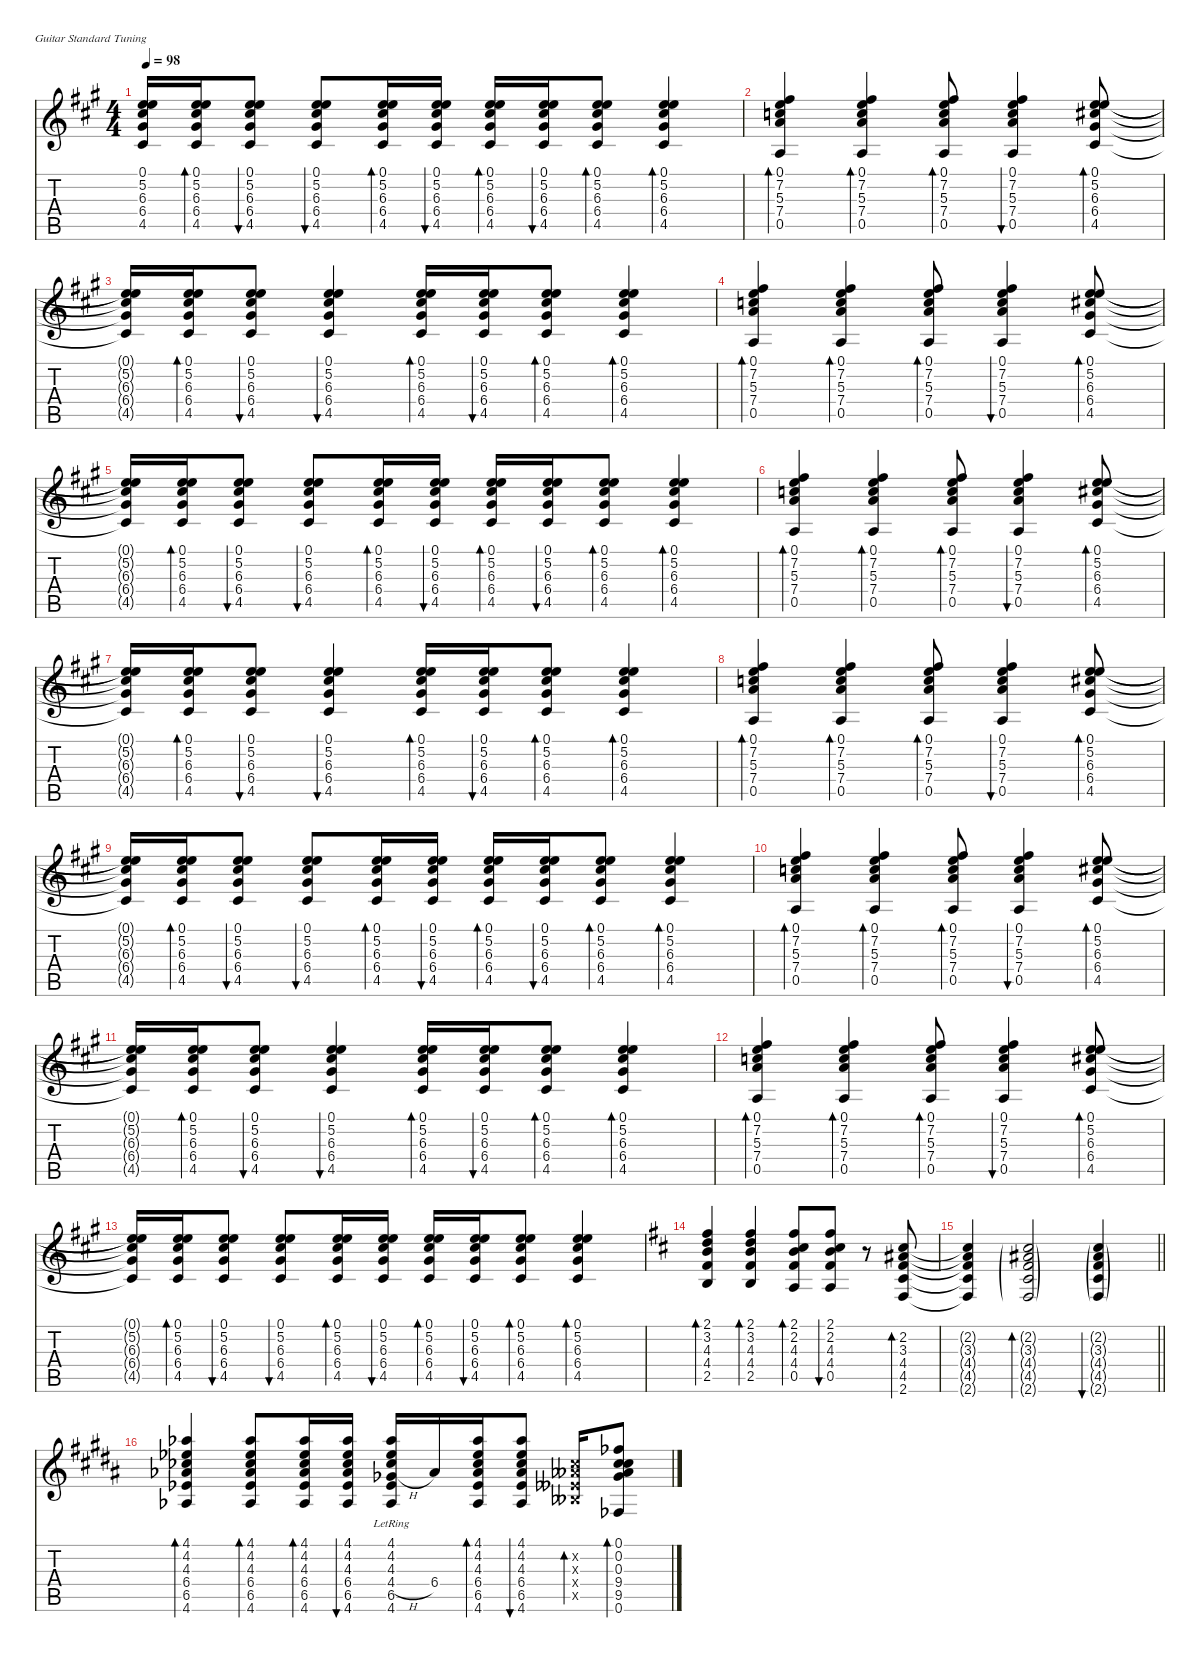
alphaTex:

\defaultSystemsLayout 4
\hideDynamics
\bracketExtendMode nobrackets
\singleTrackTrackNamePolicy hidden
\multiTrackTrackNamePolicy hidden
\firstSystemTrackNameMode fullname
\otherSystemsTrackNameOrientation horizontal
\track ("Clean Guitar 2" "n.guit.") {mute instrument acousticguitarnylon}
\staff {score tabs}
\tuning (E4 B3 G3 D3 A2 E2)
\ts (4 4)
\tempo 98
\clef g2
\ks f#minor
(0.1{t acc forcenatural} 5.2{t acc forcenatural} 6.3{t acc #} 6.4{t acc #} 4.5{t acc #}).16{dy f} (0.1{acc forcenatural} 5.2{acc forcenatural} 6.3{acc #} 6.4{acc #} 4.5{acc #}).16{bd 30} (0.1{acc forcenatural} 5.2{acc forcenatural} 6.3{acc #} 6.4{acc #} 4.5{acc #}).8{bu 30} (0.1{acc forcenatural} 5.2{acc forcenatural} 6.3{acc #} 6.4{acc #} 4.5{acc #}).8{bu 60} (0.1{acc forcenatural} 5.2{acc forcenatural} 6.3{acc #} 6.4{acc #} 4.5{acc #}).16{bd 30} (0.1{acc forcenatural} 5.2{acc forcenatural} 6.3{acc #} 6.4{acc #} 4.5{acc #}).16{bu 30} (0.1{acc forcenatural} 5.2{acc forcenatural} 6.3{acc #} 6.4{acc #} 4.5{acc #}).16{bd 30} (0.1{acc forcenatural} 5.2{acc forcenatural} 6.3{acc #} 6.4{acc #} 4.5{acc #}).16{bu 30} (0.1{acc forcenatural} 5.2{acc forcenatural} 6.3{acc #} 6.4{acc #} 4.5{acc #}).8{bd 60} (0.1{acc forcenatural} 5.2{acc forcenatural} 6.3{acc #} 6.4{acc #} 4.5{acc #}).4{bd 60} |
(0.1{acc forcenatural} 7.2{acc #} 5.3{acc forcenatural} 7.4{acc forcenatural} 0.5{acc forcenatural}).4{bd 120} (0.1{acc forcenatural} 7.2{acc #} 5.3{acc forcenatural} 7.4{acc forcenatural} 0.5{acc forcenatural}).4{bd 60} (0.1{acc forcenatural} 7.2{acc #} 5.3{acc forcenatural} 7.4{acc forcenatural} 0.5{acc forcenatural}).8{bd 60} (0.1{acc forcenatural} 7.2{acc #} 5.3{acc forcenatural} 7.4{acc forcenatural} 0.5{acc forcenatural}).4{bu 60} (0.1{acc forcenatural} 5.2{acc forcenatural} 6.3{acc #} 6.4{acc #} 4.5{acc #}).8{bd 60} |
(0.1{t acc forcenatural} 5.2{t acc forcenatural} 6.3{t acc #} 6.4{t acc #} 4.5{t acc #}).16 (0.1{acc forcenatural} 5.2{acc forcenatural} 6.3{acc #} 6.4{acc #} 4.5{acc #}).16{bd 30} (0.1{acc forcenatural} 5.2{acc forcenatural} 6.3{acc #} 6.4{acc #} 4.5{acc #}).8{bu 30} (0.1{acc forcenatural} 5.2{acc forcenatural} 6.3{acc #} 6.4{acc #} 4.5{acc #}).4{bu 60} (0.1{acc forcenatural} 5.2{acc forcenatural} 6.3{acc #} 6.4{acc #} 4.5{acc #}).16{bd 30} (0.1{acc forcenatural} 5.2{acc forcenatural} 6.3{acc #} 6.4{acc #} 4.5{acc #}).16{bu 30} (0.1{acc forcenatural} 5.2{acc forcenatural} 6.3{acc #} 6.4{acc #} 4.5{acc #}).8{bd 60} (0.1{acc forcenatural} 5.2{acc forcenatural} 6.3{acc #} 6.4{acc #} 4.5{acc #}).4{bd 60} |
(0.1{acc forcenatural} 7.2{acc #} 5.3{acc forcenatural} 7.4{acc forcenatural} 0.5{acc forcenatural}).4{bd 120} (0.1{acc forcenatural} 7.2{acc #} 5.3{acc forcenatural} 7.4{acc forcenatural} 0.5{acc forcenatural}).4{bd 60} (0.1{acc forcenatural} 7.2{acc #} 5.3{acc forcenatural} 7.4{acc forcenatural} 0.5{acc forcenatural}).8{bd 60} (0.1{acc forcenatural} 7.2{acc #} 5.3{acc forcenatural} 7.4{acc forcenatural} 0.5{acc forcenatural}).4{bu 60} (0.1{acc forcenatural} 5.2{acc forcenatural} 6.3{acc #} 6.4{acc #} 4.5{acc #}).8{bd 60} |
(0.1{t acc forcenatural} 5.2{t acc forcenatural} 6.3{t acc #} 6.4{t acc #} 4.5{t acc #}).16 (0.1{acc forcenatural} 5.2{acc forcenatural} 6.3{acc #} 6.4{acc #} 4.5{acc #}).16{bd 30} (0.1{acc forcenatural} 5.2{acc forcenatural} 6.3{acc #} 6.4{acc #} 4.5{acc #}).8{bu 30} (0.1{acc forcenatural} 5.2{acc forcenatural} 6.3{acc #} 6.4{acc #} 4.5{acc #}).8{bu 60} (0.1{acc forcenatural} 5.2{acc forcenatural} 6.3{acc #} 6.4{acc #} 4.5{acc #}).16{bd 30} (0.1{acc forcenatural} 5.2{acc forcenatural} 6.3{acc #} 6.4{acc #} 4.5{acc #}).16{bu 30} (0.1{acc forcenatural} 5.2{acc forcenatural} 6.3{acc #} 6.4{acc #} 4.5{acc #}).16{bd 30} (0.1{acc forcenatural} 5.2{acc forcenatural} 6.3{acc #} 6.4{acc #} 4.5{acc #}).16{bu 30} (0.1{acc forcenatural} 5.2{acc forcenatural} 6.3{acc #} 6.4{acc #} 4.5{acc #}).8{bd 60} (0.1{acc forcenatural} 5.2{acc forcenatural} 6.3{acc #} 6.4{acc #} 4.5{acc #}).4{bd 60} |
(0.1{acc forcenatural} 7.2{acc #} 5.3{acc forcenatural} 7.4{acc forcenatural} 0.5{acc forcenatural}).4{bd 120} (0.1{acc forcenatural} 7.2{acc #} 5.3{acc forcenatural} 7.4{acc forcenatural} 0.5{acc forcenatural}).4{bd 60} (0.1{acc forcenatural} 7.2{acc #} 5.3{acc forcenatural} 7.4{acc forcenatural} 0.5{acc forcenatural}).8{bd 60} (0.1{acc forcenatural} 7.2{acc #} 5.3{acc forcenatural} 7.4{acc forcenatural} 0.5{acc forcenatural}).4{bu 60} (0.1{acc forcenatural} 5.2{acc forcenatural} 6.3{acc #} 6.4{acc #} 4.5{acc #}).8{bd 60} |
(0.1{t acc forcenatural} 5.2{t acc forcenatural} 6.3{t acc #} 6.4{t acc #} 4.5{t acc #}).16 (0.1{acc forcenatural} 5.2{acc forcenatural} 6.3{acc #} 6.4{acc #} 4.5{acc #}).16{bd 30} (0.1{acc forcenatural} 5.2{acc forcenatural} 6.3{acc #} 6.4{acc #} 4.5{acc #}).8{bu 30} (0.1{acc forcenatural} 5.2{acc forcenatural} 6.3{acc #} 6.4{acc #} 4.5{acc #}).4{bu 60} (0.1{acc forcenatural} 5.2{acc forcenatural} 6.3{acc #} 6.4{acc #} 4.5{acc #}).16{bd 30} (0.1{acc forcenatural} 5.2{acc forcenatural} 6.3{acc #} 6.4{acc #} 4.5{acc #}).16{bu 30} (0.1{acc forcenatural} 5.2{acc forcenatural} 6.3{acc #} 6.4{acc #} 4.5{acc #}).8{bd 60} (0.1{acc forcenatural} 5.2{acc forcenatural} 6.3{acc #} 6.4{acc #} 4.5{acc #}).4{bd 60} |
(0.1{acc forcenatural} 7.2{acc #} 5.3{acc forcenatural} 7.4{acc forcenatural} 0.5{acc forcenatural}).4{bd 120} (0.1{acc forcenatural} 7.2{acc #} 5.3{acc forcenatural} 7.4{acc forcenatural} 0.5{acc forcenatural}).4{bd 60} (0.1{acc forcenatural} 7.2{acc #} 5.3{acc forcenatural} 7.4{acc forcenatural} 0.5{acc forcenatural}).8{bd 60} (0.1{acc forcenatural} 7.2{acc #} 5.3{acc forcenatural} 7.4{acc forcenatural} 0.5{acc forcenatural}).4{bu 60} (0.1{acc forcenatural} 5.2{acc forcenatural} 6.3{acc #} 6.4{acc #} 4.5{acc #}).8{bd 60} |
(0.1{t acc forcenatural} 5.2{t acc forcenatural} 6.3{t acc #} 6.4{t acc #} 4.5{t acc #}).16 (0.1{acc forcenatural} 5.2{acc forcenatural} 6.3{acc #} 6.4{acc #} 4.5{acc #}).16{bd 30} (0.1{acc forcenatural} 5.2{acc forcenatural} 6.3{acc #} 6.4{acc #} 4.5{acc #}).8{bu 30} (0.1{acc forcenatural} 5.2{acc forcenatural} 6.3{acc #} 6.4{acc #} 4.5{acc #}).8{bu 60} (0.1{acc forcenatural} 5.2{acc forcenatural} 6.3{acc #} 6.4{acc #} 4.5{acc #}).16{bd 30} (0.1{acc forcenatural} 5.2{acc forcenatural} 6.3{acc #} 6.4{acc #} 4.5{acc #}).16{bu 30} (0.1{acc forcenatural} 5.2{acc forcenatural} 6.3{acc #} 6.4{acc #} 4.5{acc #}).16{bd 30} (0.1{acc forcenatural} 5.2{acc forcenatural} 6.3{acc #} 6.4{acc #} 4.5{acc #}).16{bu 30} (0.1{acc forcenatural} 5.2{acc forcenatural} 6.3{acc #} 6.4{acc #} 4.5{acc #}).8{bd 60} (0.1{acc forcenatural} 5.2{acc forcenatural} 6.3{acc #} 6.4{acc #} 4.5{acc #}).4{bd 60} |
(0.1{acc forcenatural} 7.2{acc #} 5.3{acc forcenatural} 7.4{acc forcenatural} 0.5{acc forcenatural}).4{bd 120} (0.1{acc forcenatural} 7.2{acc #} 5.3{acc forcenatural} 7.4{acc forcenatural} 0.5{acc forcenatural}).4{bd 60} (0.1{acc forcenatural} 7.2{acc #} 5.3{acc forcenatural} 7.4{acc forcenatural} 0.5{acc forcenatural}).8{bd 60} (0.1{acc forcenatural} 7.2{acc #} 5.3{acc forcenatural} 7.4{acc forcenatural} 0.5{acc forcenatural}).4{bu 60} (0.1{acc forcenatural} 5.2{acc forcenatural} 6.3{acc #} 6.4{acc #} 4.5{acc #}).8{bd 60} |
(0.1{t acc forcenatural} 5.2{t acc forcenatural} 6.3{t acc #} 6.4{t acc #} 4.5{t acc #}).16 (0.1{acc forcenatural} 5.2{acc forcenatural} 6.3{acc #} 6.4{acc #} 4.5{acc #}).16{bd 30} (0.1{acc forcenatural} 5.2{acc forcenatural} 6.3{acc #} 6.4{acc #} 4.5{acc #}).8{bu 30} (0.1{acc forcenatural} 5.2{acc forcenatural} 6.3{acc #} 6.4{acc #} 4.5{acc #}).4{bu 60} (0.1{acc forcenatural} 5.2{acc forcenatural} 6.3{acc #} 6.4{acc #} 4.5{acc #}).16{bd 30} (0.1{acc forcenatural} 5.2{acc forcenatural} 6.3{acc #} 6.4{acc #} 4.5{acc #}).16{bu 30} (0.1{acc forcenatural} 5.2{acc forcenatural} 6.3{acc #} 6.4{acc #} 4.5{acc #}).8{bd 60} (0.1{acc forcenatural} 5.2{acc forcenatural} 6.3{acc #} 6.4{acc #} 4.5{acc #}).4{bd 60} |
(0.1{acc forcenatural} 7.2{acc #} 5.3{acc forcenatural} 7.4{acc forcenatural} 0.5{acc forcenatural}).4{bd 120} (0.1{acc forcenatural} 7.2{acc #} 5.3{acc forcenatural} 7.4{acc forcenatural} 0.5{acc forcenatural}).4{bd 60} (0.1{acc forcenatural} 7.2{acc #} 5.3{acc forcenatural} 7.4{acc forcenatural} 0.5{acc forcenatural}).8{bd 60} (0.1{acc forcenatural} 7.2{acc #} 5.3{acc forcenatural} 7.4{acc forcenatural} 0.5{acc forcenatural}).4{bu 60} (0.1{acc forcenatural} 5.2{acc forcenatural} 6.3{acc #} 6.4{acc #} 4.5{acc #}).8{bd 60} |
(0.1{t acc forcenatural} 5.2{t acc forcenatural} 6.3{t acc #} 6.4{t acc #} 4.5{t acc #}).16 (0.1{acc forcenatural} 5.2{acc forcenatural} 6.3{acc #} 6.4{acc #} 4.5{acc #}).16{bd 30} (0.1{acc forcenatural} 5.2{acc forcenatural} 6.3{acc #} 6.4{acc #} 4.5{acc #}).8{bu 30} (0.1{acc forcenatural} 5.2{acc forcenatural} 6.3{acc #} 6.4{acc #} 4.5{acc #}).8{bu 60} (0.1{acc forcenatural} 5.2{acc forcenatural} 6.3{acc #} 6.4{acc #} 4.5{acc #}).16{bd 30} (0.1{acc forcenatural} 5.2{acc forcenatural} 6.3{acc #} 6.4{acc #} 4.5{acc #}).16{bu 30} (0.1{acc forcenatural} 5.2{acc forcenatural} 6.3{acc #} 6.4{acc #} 4.5{acc #}).16{bd 30} (0.1{acc forcenatural} 5.2{acc forcenatural} 6.3{acc #} 6.4{acc #} 4.5{acc #}).16{bu 30} (0.1{acc forcenatural} 5.2{acc forcenatural} 6.3{acc #} 6.4{acc #} 4.5{acc #}).8{bd 60} (0.1{acc forcenatural} 5.2{acc forcenatural} 6.3{acc #} 6.4{acc #} 4.5{acc #}).4{bd 60} |
\ks bminor
(2.1{acc #} 3.2{acc forcenatural} 4.3{acc forcenatural} 4.4{acc #} 2.5{acc forcenatural}).4{bd 120} (2.1{acc #} 3.2{acc forcenatural} 4.3{acc forcenatural} 4.4{acc #} 2.5{acc forcenatural}).4{bd 60} (2.1{acc #} 2.2{acc #} 4.3{acc forcenatural} 4.4{acc #} 0.5{acc forcenatural}).8{bd 60} (2.1{acc #} 2.2{acc #} 4.3{acc forcenatural} 4.4{acc #} 0.5{acc forcenatural}).8{bu 60} r.8 (2.2{acc #} 3.3{acc #} 4.4{acc #} 4.5{acc #} 2.6{acc #}).8{bd 120} |
\barLineRight lightlight
(2.2{t acc #} 3.3{t acc #} 4.4{t acc #} 4.5{t acc #} 2.6{t acc #}).4 (2.2{g acc #} 3.3{g acc #} 4.4{g acc #} 4.5{g acc #} 2.6{g acc #}).2{bd 120 dy mf} (2.2{g acc #} 3.3{g acc #} 4.4{g acc #} 4.5{g acc #} 2.6{g acc #}).4{bu 120} |
\ks g#minor
(4.1{acc b} 4.2{acc b} 4.3{acc b} 6.4{acc b} 6.5{acc b} 4.6{acc b}).4{bd 120 dy f} (4.1{acc b} 4.2{acc b} 4.3{acc b} 6.4{acc b} 6.5{acc b} 4.6{acc b}).8{bd 60} (4.1{acc b} 4.2{acc b} 4.3{acc b} 6.4{acc b} 6.5{acc b} 4.6{acc b}).16{bd 30} (4.1{acc b} 4.2{acc b} 4.3{acc b} 6.4{acc b} 6.5{acc b} 4.6{acc b}).16{bu 30} (4.1{lr acc b} 4.2{lr acc b} 4.3{lr acc b} 4.4{h acc b} 6.5{lr acc b} 4.6{lr acc b}).16 6.4{acc b}.16 (4.1{acc b} 4.2{acc b} 4.3{acc b} 6.4{acc b} 6.5{acc b} 4.6{acc b}).16{bd 60} (4.1{acc b} 4.2{acc b} 4.3{acc b} 6.4{acc b} 6.5{acc b} 4.6{acc b}).8{bu 60} (0.2{x acc b} 0.3{x acc bb} 0.4{x acc bb} 0.5{x acc bb}).16{bd 60} (0.1{acc b} 0.2{acc b} 0.3{acc bb} 9.4{acc b} 9.5{acc b} 0.6{acc b}).8{bd 120}
